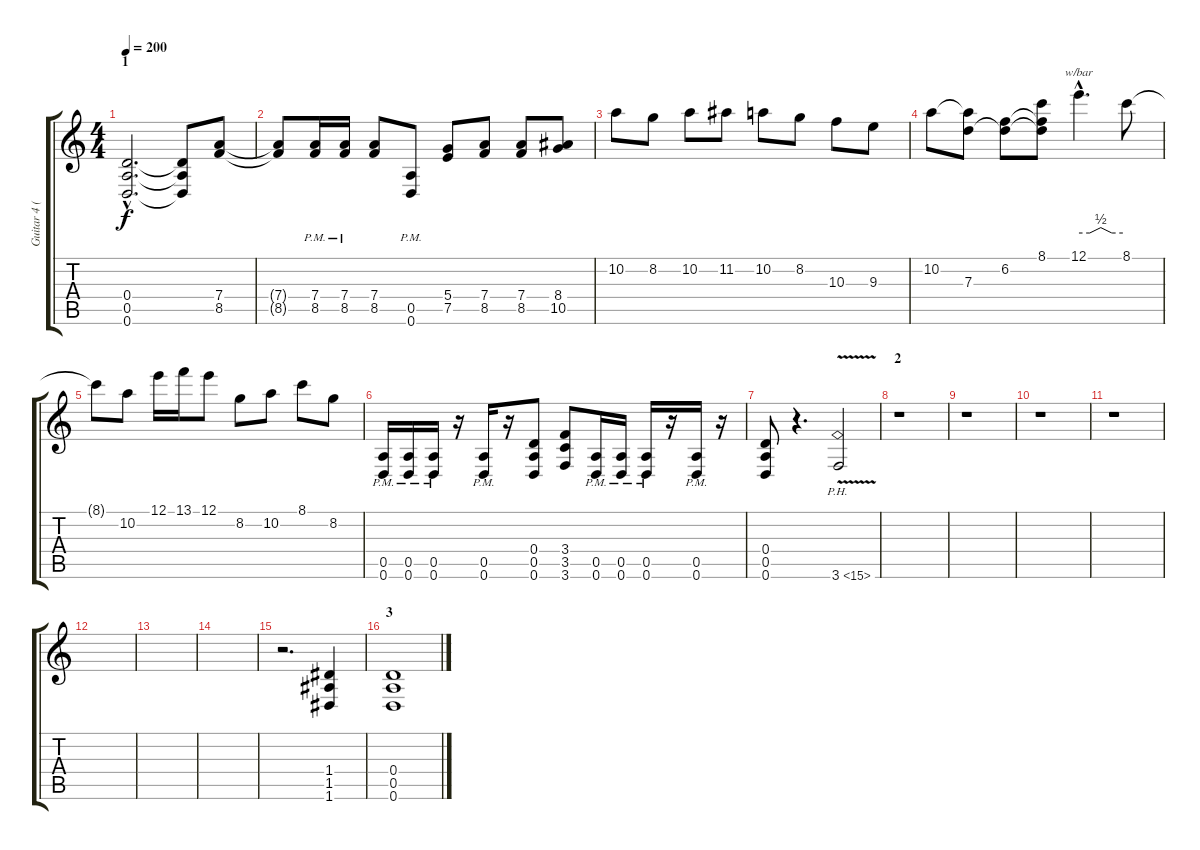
\track ("Guitar 4 (Distortion)" "Guitar 4 (") {instrument distortionguitar}
\staff {score tabs}
\tuning (E4 B3 G3 D3 A2 D2) {hide}
\ts (4 4)
\section ("" "1")
\tempo 200
\clef g2
\ks c
(0.4{hac} 0.5{hac} 0.6{hac}).2{d dy f instrument distortionguitar} (0.4{t} 0.5{t} 0.6{t}).8 (7.4 8.5).8 |
(7.4{t} 8.5{t}).8 (7.4{pm} 8.5{pm}).16 (7.4{pm} 8.5{pm}).16 (7.4 8.5).8 (0.5{pm} 0.6{pm}).8 (5.4 7.5).8 (7.4 8.5).8 (7.4 8.5).8 (8.4 10.5).8 |
10.2.8 8.2.8 10.2.8 11.2.8 10.2.8 8.2.8 10.3.8 9.3.8 |
10.2.8 (10.2{t} 7.3).8 (6.2 7.3{t}).8 (8.1 6.2{t} 7.3{t}).8 12.1{hac}.4{d tbe (custom default 0 0 15 0 30 2 45 0 60 0)} 8.1.8 |
8.1{t}.8 10.2.8 12.1.16 13.1.16 12.1.8 8.2.8 10.2.8 8.1.8 8.2.8 |
(0.5{pm} 0.6{pm}).16 (0.5{pm} 0.6{pm}).16 (0.5{pm} 0.6{pm}).16 r.16 (0.5{pm} 0.6{pm}).16 r.16 (0.4 0.5 0.6).8 (3.4 3.5 3.6).8 (0.5{pm} 0.6{pm}).16 (0.5{pm} 0.6{pm}).16 (0.5{pm} 0.6{pm}).16 r.16 (0.5{pm} 0.6{pm}).16 r.16 |
(0.4 0.5 0.6).8 r.4{d} 3.6{ph 12 v}.2{instrument guitarharmonics} |
\section ("" "2")
r.1{instrument distortionguitar} |
r.1 |
r.1 |
r.1 |
|
|
|
r.2{d} (1.4 1.5 1.6).4 |
\section ("" "3")
(0.4 0.5 0.6).1
